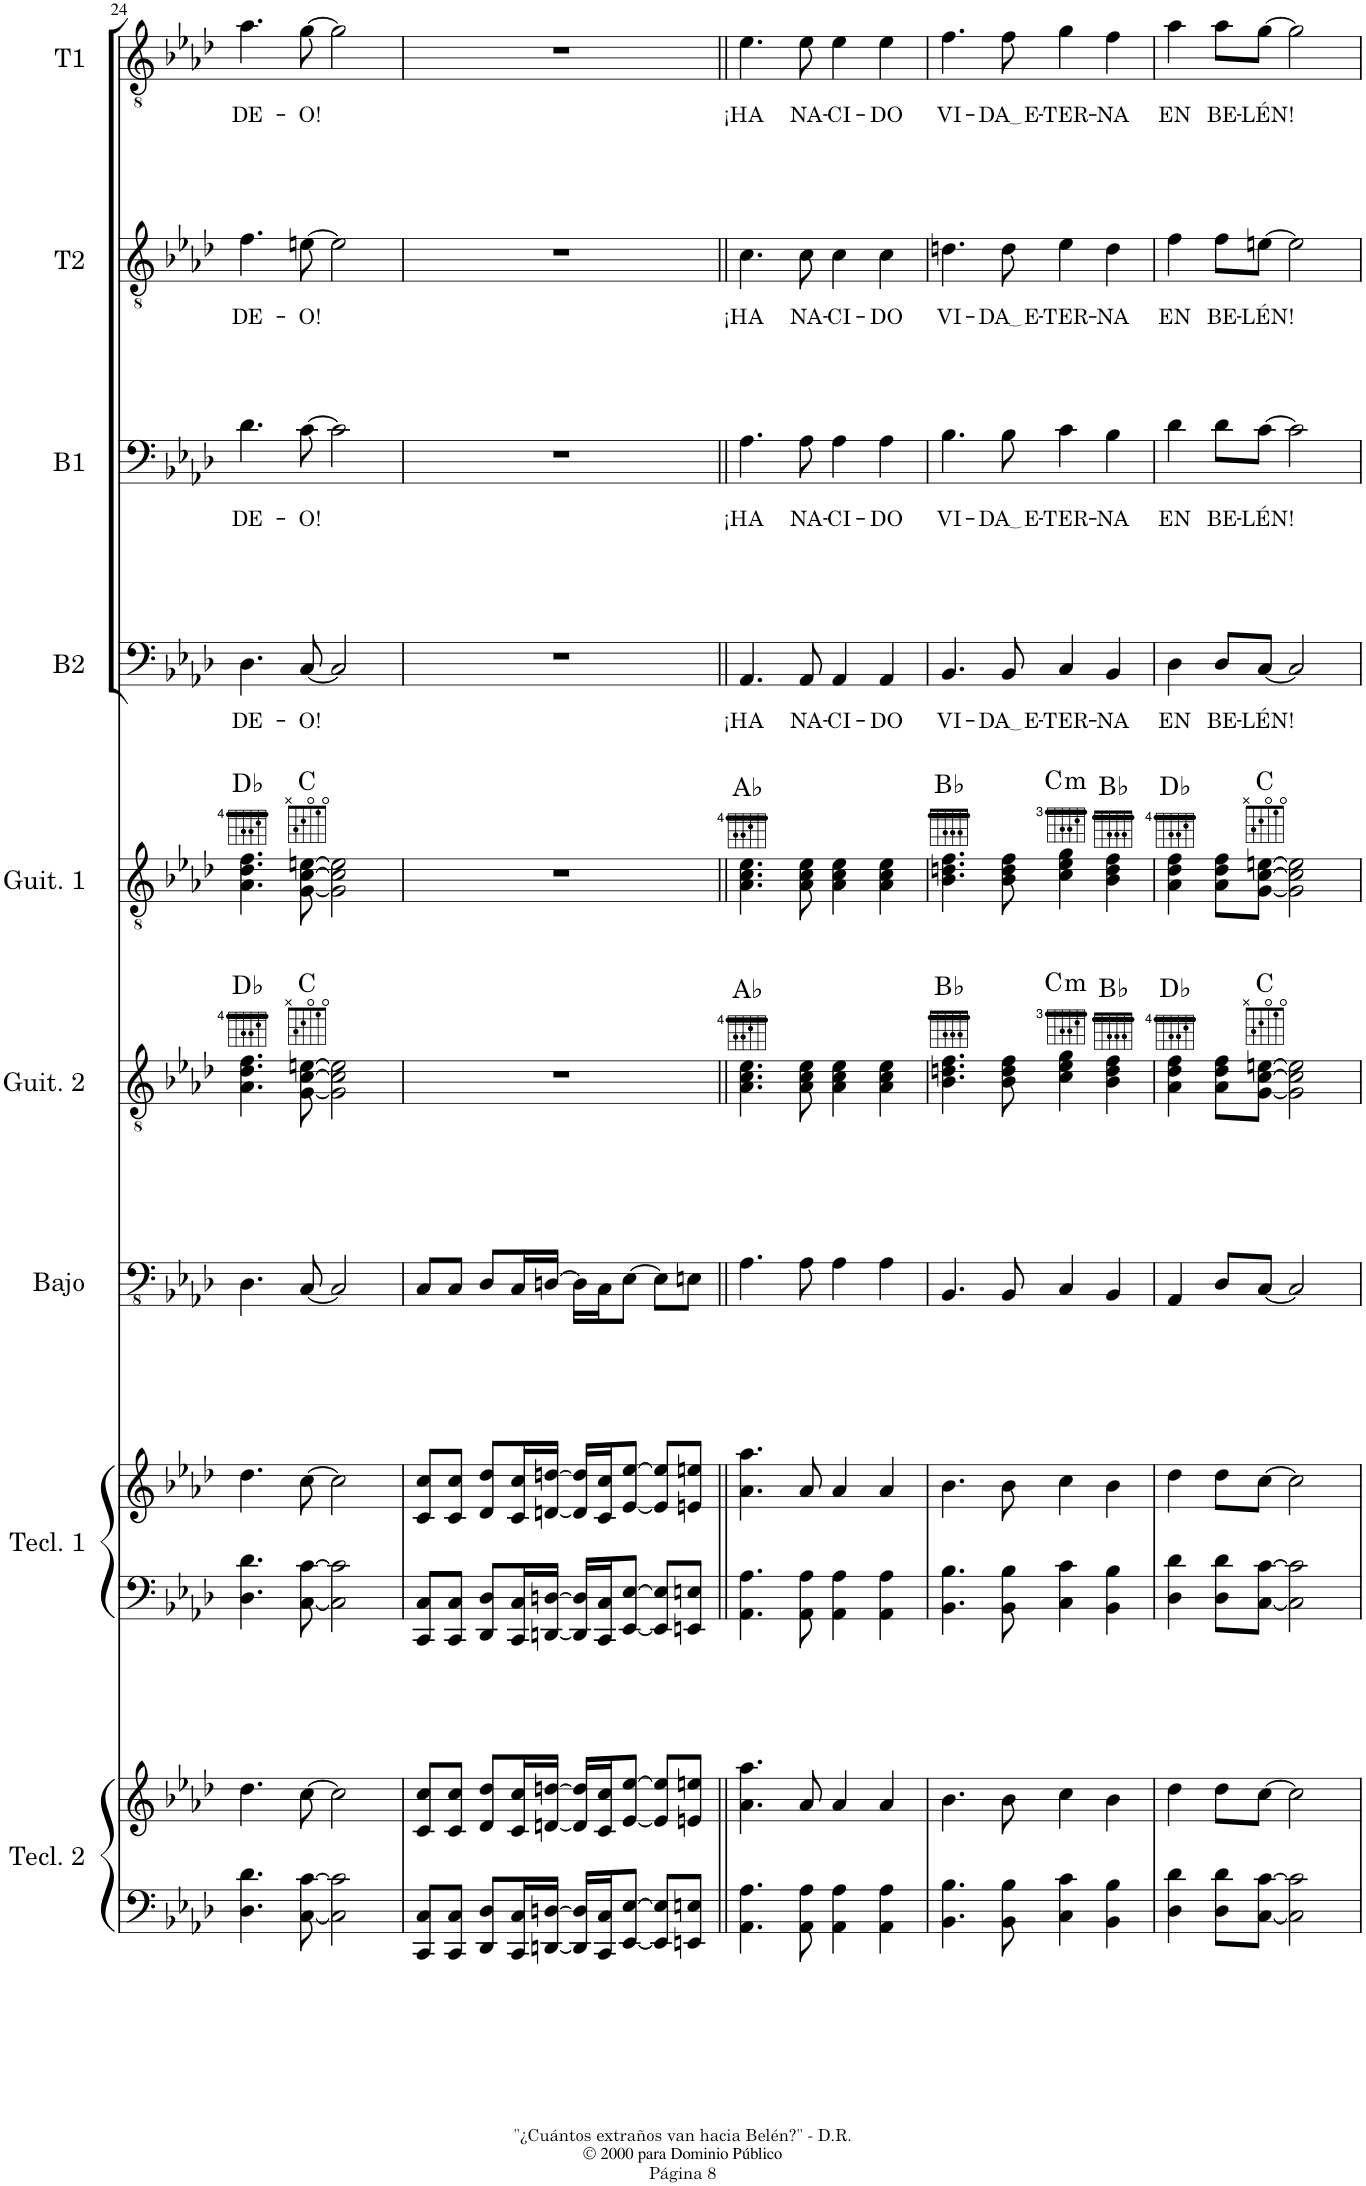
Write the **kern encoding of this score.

**kern	**kern	**kern	**kern	**kern	**kern	**harte	**kern	**harte	**kern	**text	**kern	**text	**kern	**text	**kern	**text
*part9	*part9	*part8	*part8	*part7	*part6	*part6	*part5	*part5	*part4	*part4	*part3	*part3	*part2	*part2	*part1	*part1
*staff11	*staff10	*staff9	*staff8	*staff7	*staff6	*	*staff5	*	*staff4	*staff4	*staff3	*staff3	*staff2	*staff2	*staff1	*staff1
*I"Teclado 2	*	*I"Teclado 1	*	*I"Bajo acústico	*I"Guitarra 2	*	*I"Guitarra 1	*	*I"Bajo	*	*I"Barítono	*	*I"2do Tenor	*	*I"1er Tenor	*
*I'Tecl. 2	*	*I'Tecl. 1	*	*I'Bajo	*I'Guit. 2	*	*I'Guit. 1	*	*I'B2	*	*I'B1	*	*I'T2	*	*I'T1	*
!!LO:PB:g=z
*clefF4	*clefG2	*clefF4	*clefG2	*clefFv4	*clefGv2	*	*clefGv2	*	*clefF4	*	*clefF4	*	*clefGv2	*	*clefGv2	*
*	*	*	*	*	*	*	*	*	*	*	*	*	*Trd4c7	*	*Trd4c7	*
*k[b-e-a-d-]	*k[b-e-a-d-]	*k[b-e-a-d-]	*k[b-e-a-d-]	*k[b-e-a-d-]	*k[b-e-a-d-]	*	*k[b-e-a-d-]	*	*k[b-e-a-d-]	*	*k[b-e-a-d-]	*	*k[b-e-a-d-]	*	*k[b-e-a-d-]	*
*M4/4	*M4/4	*M4/4	*M4/4	*M4/4	*M4/4	*	*M4/4	*	*M4/4	*	*M4/4	*	*M4/4	*	*M4/4	*
=24	=24	=24	=24	=24	=24	=24	=24	=24	=24	=24	=24	=24	=24	=24	=24	=24
!	!	!	!	!	!	!	!	!	!	!LO:LY:b	!	!LO:LY:b	!	!LO:LY:b	!	!LO:LY:b
4.D-\ 4.d-\	4.dd-\	4.D-\ 4.d-\	4.dd-\	4.DD-\	4.A-\ 4.d-\ 4.f\	Db:maj	4.A-\ 4.d-\ 4.f\	Db:maj	4.D-\	DE-	4.d-\	DE-	4.f\	DE-	4.a-\	DE-
!	!	!	!	!	!	!	!	!	!	!LO:LY:b	!	!LO:LY:b	!	!LO:LY:b	!	!LO:LY:b
[8C\ [8c\	[8cc\	[8C\ [8c\	[8cc\	[8CC/	[8G\ [8c\ [8en\	C:maj	[8G\ [8c\ [8en\	C:maj	[8C/	-O!	[8c\	-O!	[8en\	-O!	[8g\	-O!
2C\] 2c\]	2cc\]	2C\] 2c\]	2cc\]	2CC/]	2G\] 2c\] 2e\]	.	2G\] 2c\] 2e\]	.	2C/]	.	2c\]	.	2e\]	.	2g\]	.
=25	=25	=25	=25	=25	=25	=25	=25	=25	=25	=25	=25	=25	=25	=25	=25	=25
8CC/ 8C/L	8c/ 8cc/L	8CC/ 8C/L	8c/ 8cc/L	8CC/L	1r	.	1r	.	1r	.	1r	.	1r	.	1r	.
8CC/ 8C/J	8c/ 8cc/J	8CC/ 8C/J	8c/ 8cc/J	8CC/J	.	.	.	.	.	.	.	.	.	.	.	.
8DD-/ 8D-/L	8d-/ 8dd-/L	8DD-/ 8D-/L	8d-/ 8dd-/L	8DD-/L	.	.	.	.	.	.	.	.	.	.	.	.
16CC/ 16C/L	16c/ 16cc/L	16CC/ 16C/L	16c/ 16cc/L	16CC/L	.	.	.	.	.	.	.	.	.	.	.	.
[16DDn/ [16Dn/JJ	[16dn/ [16ddn/JJ	[16DDn/ [16Dn/JJ	[16dn/ [16ddn/JJ	[16DDn/JJ	.	.	.	.	.	.	.	.	.	.	.	.
16DD/] 16D/]LL	16d/] 16dd/]LL	16DD/] 16D/]LL	16d/] 16dd/]LL	16DD\LL]	.	.	.	.	.	.	.	.	.	.	.	.
16CC/ 16C/J	16c/ 16cc/J	16CC/ 16C/J	16c/ 16cc/J	16CC\J	.	.	.	.	.	.	.	.	.	.	.	.
[8EE-/ [8E-/J	[8e-/ [8ee-/J	[8EE-/ [8E-/J	[8e-/ [8ee-/J	[8EE-\J	.	.	.	.	.	.	.	.	.	.	.	.
8EE-/] 8E-/]L	8e-/] 8ee-/]L	8EE-/] 8E-/]L	8e-/] 8ee-/]L	8EE-\L]	.	.	.	.	.	.	.	.	.	.	.	.
8EEn/ 8En/J	8en/ 8een/J	8EEn/ 8En/J	8en/ 8een/J	8EEn\J	.	.	.	.	.	.	.	.	.	.	.	.
=26||	=26||	=26||	=26||	=26||	=26||	=26||	=26||	=26||	=26||	=26||	=26||	=26||	=26||	=26||	=26||	=26||
!	!	!	!	!	!	!	!	!	!	!LO:LY:b	!	!LO:LY:b	!	!LO:LY:b	!	!LO:LY:b
4.AA-\ 4.A-\	4.a-\ 4.aa-\	4.AA-\ 4.A-\	4.a-\ 4.aa-\	4.AA-\	4.A-\ 4.c\ 4.e-\	Ab:maj	4.A-\ 4.c\ 4.e-\	Ab:maj	4.AA-/	¡HA	4.A-\	¡HA	4.c\	¡HA	4.e-\	¡HA
!	!	!	!	!	!	!	!	!	!	!LO:LY:b	!	!LO:LY:b	!	!LO:LY:b	!	!LO:LY:b
8AA-\ 8A-\	8a-/	8AA-\ 8A-\	8a-/	8AA-\	8A-\ 8c\ 8e-\	.	8A-\ 8c\ 8e-\	.	8AA-/	NA-	8A-\	NA-	8c\	NA-	8e-\	NA-
!	!	!	!	!	!	!	!	!	!	!LO:LY:b	!	!LO:LY:b	!	!LO:LY:b	!	!LO:LY:b
4AA-\ 4A-\	4a-/	4AA-\ 4A-\	4a-/	4AA-\	4A-\ 4c\ 4e-\	.	4A-\ 4c\ 4e-\	.	4AA-/	-CI-	4A-\	-CI-	4c\	-CI-	4e-\	-CI-
!	!	!	!	!	!	!	!	!	!	!LO:LY:b	!	!LO:LY:b	!	!LO:LY:b	!	!LO:LY:b
4AA-\ 4A-\	4a-/	4AA-\ 4A-\	4a-/	4AA-\	4A-\ 4c\ 4e-\	.	4A-\ 4c\ 4e-\	.	4AA-/	-DO	4A-\	-DO	4c\	-DO	4e-\	-DO
=27	=27	=27	=27	=27	=27	=27	=27	=27	=27	=27	=27	=27	=27	=27	=27	=27
!	!	!	!	!	!	!	!	!	!	!LO:LY:b	!	!LO:LY:b	!	!LO:LY:b	!	!LO:LY:b
4.BB-\ 4.B-\	4.b-\	4.BB-\ 4.B-\	4.b-\	4.BBB-/	4.B-\ 4.dn\ 4.f\	Bb:maj	4.B-\ 4.dn\ 4.f\	Bb:maj	4.BB-/	VI-	4.B-\	VI-	4.dn\	VI-	4.f\	VI-
!	!	!	!	!	!	!	!	!	!	!LO:LY:b	!	!LO:LY:b	!	!LO:LY:b	!	!LO:LY:b
8BB-\ 8B-\	8b-\	8BB-\ 8B-\	8b-\	8BBB-/	8B-\ 8d\ 8f\	.	8B-\ 8d\ 8f\	.	8BB-/	DA E	8B-\	DA E	8d\	DA E	8f\	DA E
!	!	!	!	!	!	!LO:H:kt=m	!	!LO:H:kt=m	!	!LO:LY:b	!	!LO:LY:b	!	!LO:LY:b	!	!LO:LY:b
4C\ 4c\	4cc\	4C\ 4c\	4cc\	4CC/	4c\ 4e-\ 4g\	C:min	4c\ 4e-\ 4g\	C:min	4C/	-TER-	4c\	-TER-	4e-\	-TER-	4g\	-TER-
!	!	!	!	!	!	!	!	!	!	!LO:LY:b	!	!LO:LY:b	!	!LO:LY:b	!	!LO:LY:b
4BB-\ 4B-\	4b-\	4BB-\ 4B-\	4b-\	4BBB-/	4B-\ 4d\ 4f\	Bb:maj	4B-\ 4d\ 4f\	Bb:maj	4BB-/	-NA	4B-\	-NA	4d\	-NA	4f\	-NA
=28	=28	=28	=28	=28	=28	=28	=28	=28	=28	=28	=28	=28	=28	=28	=28	=28
!	!	!	!	!	!	!	!	!	!	!LO:LY:b	!	!LO:LY:b	!	!LO:LY:b	!	!LO:LY:b
4D-\ 4d-\	4dd-\	4D-\ 4d-\	4dd-\	4AAA-/	4A-\ 4d-\ 4f\	Db:maj	4A-\ 4d-\ 4f\	Db:maj	4D-\	EN	4d-\	EN	4f\	EN	4a-\	EN
!	!	!	!	!	!	!	!	!	!	!LO:LY:b	!	!LO:LY:b	!	!LO:LY:b	!	!LO:LY:b
8D-\ 8d-\L	8dd-\L	8D-\ 8d-\L	8dd-\L	8DD-/L	8A-\ 8d-\ 8f\L	.	8A-\ 8d-\ 8f\L	.	8D-/L	BE-	8d-\L	BE-	8f\L	BE-	8a-\L	BE-
!	!	!	!	!	!	!	!	!	!	!LO:LY:b	!	!LO:LY:b	!	!LO:LY:b	!	!LO:LY:b
[8C\ [8c\J	[8cc\J	[8C\ [8c\J	[8cc\J	[8CC/J	[8G\ [8c\ [8en\J	C:maj	[8G\ [8c\ [8en\J	C:maj	[8C/J	-LÉN!	[8c\J	-LÉN!	[8en\J	-LÉN!	[8g\J	-LÉN!
2C\] 2c\]	2cc\]	2C\] 2c\]	2cc\]	2CC/]	2G\] 2c\] 2e\]	.	2G\] 2c\] 2e\]	.	2C/]	.	2c\]	.	2e\]	.	2g\]	.
=	=	=	=	=	=	=	=	=	=	=	=	=	=	=	=	=
*-	*-	*-	*-	*-	*-	*-	*-	*-	*-	*-	*-	*-	*-	*-	*-	*-
